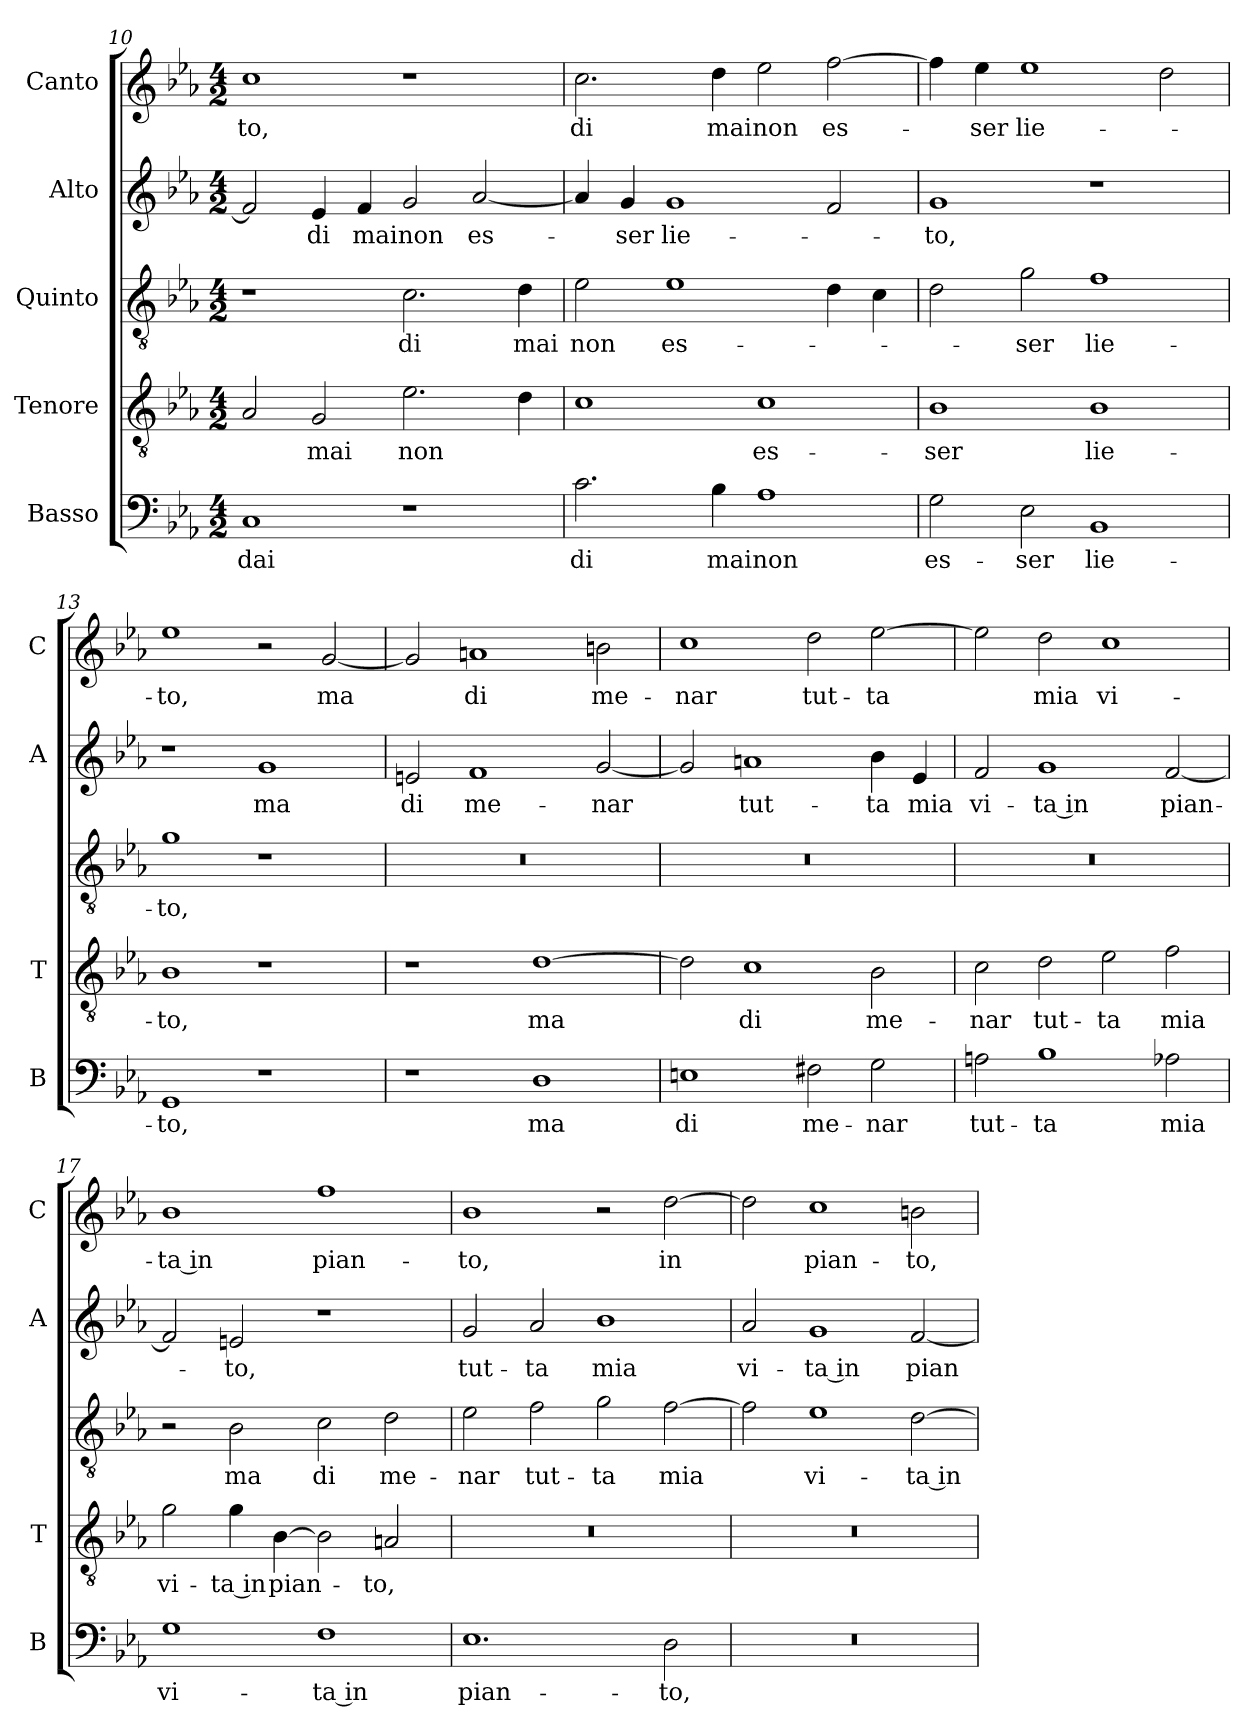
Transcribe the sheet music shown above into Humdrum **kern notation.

**kern	**text	**kern	**text	**kern	**text	**kern	**text	**kern	**text
*part5	*part5	*part4	*part4	*part3	*part3	*part2	*part2	*part1	*part1
*staff5	*staff5	*staff4	*staff4	*staff3	*staff3	*staff2	*staff2	*staff1	*staff1
*I"Basso	*	*I"Tenore	*	*I"Quinto	*	*I"Alto	*	*I"Canto	*
*I'B	*	*I'T	*	*	*	*I'A	*	*I'C	*
*clefF4	*	*clefGv2	*	*clefGv2	*	*clefG2	*	*clefG2	*
*k[b-e-a-]	*	*k[b-e-a-]	*	*k[b-e-a-]	*	*k[b-e-a-]	*	*k[b-e-a-]	*
*E-:	*	*E-:	*	*E-:	*	*E-:	*	*E-:	*
*M4/2	*	*M4/2	*	*M4/2	*	*M4/2	*	*M4/2	*
=10	=10	=10	=10	=10	=10	=10	=10	=10	=10
!	!LO:LY:b	!	!	!	!	!	!	!	!LO:LY:b
1C	dai	2A-/	.	1r	.	2f/]	.	1cc	-to,
!	!	!	!LO:LY:b	!	!	!	!LO:LY:b	!	!
.	.	2G/	mai	.	.	4e-/	di	.	.
!	!	!	!	!	!	!	!LO:LY:b	!	!
.	.	.	.	.	.	4f/	mai	.	.
!	!	!	!LO:LY:b	!	!LO:LY:b	!	!LO:LY:b	!	!
1r	.	2.e-\	non	2.c\	di	2g/	non	1r	.
!	!	!	!	!	!	!	!LO:LY:b	!	!
.	.	.	.	.	.	[2a-/	es-	.	.
!	!	!	!	!	!LO:LY:b	!	!	!	!
.	.	4d\	.	4d\	mai	.	.	.	.
=11	=11	=11	=11	=11	=11	=11	=11	=11	=11
!	!LO:LY:b	!	!	!	!LO:LY:b	!	!	!	!LO:LY:b
2.c\	di	1c	.	2e-\	non	4a-/]	.	2.cc\	di
!	!	!	!	!	!	!	!LO:LY:b	!	!
.	.	.	.	.	.	4g/	-ser	.	.
!	!	!	!	!	!LO:LY:b	!	!LO:LY:b	!	!
.	.	.	.	1e-	es-	1g	lie-	.	.
!	!LO:LY:b	!	!	!	!	!	!	!	!LO:LY:b
4B-\	mai	.	.	.	.	.	.	4dd\	mai
!	!LO:LY:b	!	!LO:LY:b	!	!	!	!	!	!LO:LY:b
1A-	non	1c	es-	.	.	.	.	2ee-\	non
!	!	!	!	!	!	!	!	!	!LO:LY:b
.	.	.	.	4d\	.	2f/	.	[2ff\	es-
.	.	.	.	4c\	.	.	.	.	.
=12	=12	=12	=12	=12	=12	=12	=12	=12	=12
!	!LO:LY:b	!	!LO:LY:b	!	!	!	!LO:LY:b	!	!
2G\	es-	1B-	-ser	2d\	.	1g	-to,	4ff\]	.
!	!	!	!	!	!	!	!	!	!LO:LY:b
.	.	.	.	.	.	.	.	4ee-\	-ser
!	!LO:LY:b	!	!	!	!LO:LY:b	!	!	!	!LO:LY:b
2E-\	-ser	.	.	2g\	-ser	.	.	1ee-	lie-
!	!LO:LY:b	!	!LO:LY:b	!	!LO:LY:b	!	!	!	!
1BB-	lie-	1B-	lie-	1f	lie-	1r	.	.	.
.	.	.	.	.	.	.	.	2dd\	.
!!LO:PB:g=z
=13	=13	=13	=13	=13	=13	=13	=13	=13	=13
!	!LO:LY:b	!	!LO:LY:b	!	!LO:LY:b	!	!	!	!LO:LY:b
1GG	-to,	1B-	-to,	1g	-to,	1r	.	1ee-	-to,
!	!	!	!	!	!	!	!LO:LY:b	!	!
1r	.	1r	.	1r	.	1g	ma	2r	.
!	!	!	!	!	!	!	!	!	!LO:LY:b
.	.	.	.	.	.	.	.	[2g/	ma
=14	=14	=14	=14	=14	=14	=14	=14	=14	=14
!	!	!	!	!	!	!	!LO:LY:b	!	!
1r	.	1r	.	0r	.	2en/	di	2g/]	.
!	!	!	!	!	!	!	!LO:LY:b	!	!LO:LY:b
.	.	.	.	.	.	1f	me-	1an	di
!	!LO:LY:b	!	!LO:LY:b	!	!	!	!	!	!
1D	ma	[1d	ma	.	.	.	.	.	.
!	!	!	!	!	!	!	!LO:LY:b	!	!LO:LY:b
.	.	.	.	.	.	[2g/	-nar	2bn\	me-
=15	=15	=15	=15	=15	=15	=15	=15	=15	=15
!	!LO:LY:b	!	!	!	!	!	!	!	!LO:LY:b
1En	di	2d\]	.	0r	.	2g/]	.	1cc	-nar
!	!	!	!LO:LY:b	!	!	!	!LO:LY:b	!	!
.	.	1c	di	.	.	1an	tut-	.	.
!	!LO:LY:b	!	!	!	!	!	!	!	!LO:LY:b
2F#X\	me-	.	.	.	.	.	.	2dd\	tut-
!	!LO:LY:b	!	!LO:LY:b	!	!	!	!LO:LY:b	!	!LO:LY:b
2G\	-nar	2B-\	me-	.	.	4b-\	-ta	[2ee-\	-ta
!	!	!	!	!	!	!	!LO:LY:b	!	!
.	.	.	.	.	.	4e-/	mia	.	.
=16	=16	=16	=16	=16	=16	=16	=16	=16	=16
!	!LO:LY:b	!	!LO:LY:b	!	!	!	!LO:LY:b	!	!
2An\	tut-	2c\	-nar	0r	.	2f/	vi-	2ee-\]	.
!	!LO:LY:b	!	!LO:LY:b	!	!	!	!LO:LY:b	!	!LO:LY:b
1B-	-ta	2d\	tut-	.	.	1g	-ta in	2dd\	mia
!	!	!	!LO:LY:b	!	!	!	!	!	!LO:LY:b
.	.	2e-\	-ta	.	.	.	.	1cc	vi-
!	!LO:LY:b	!	!LO:LY:b	!	!	!	!LO:LY:b	!	!
2A-X\	mia	2f\	mia	.	.	[2f/	pian-	.	.
=17	=17	=17	=17	=17	=17	=17	=17	=17	=17
!	!LO:LY:b	!	!LO:LY:b	!	!	!	!	!	!LO:LY:b
1G	vi-	2g\	vi-	2r	.	2f/]	.	1b-	-ta in
!	!	!	!LO:LY:b	!	!LO:LY:b	!	!LO:LY:b	!	!
.	.	4g\	-ta in	2B-\	ma	2en/	-to,	.	.
!	!	!	!LO:LY:b	!	!	!	!	!	!
.	.	[4B-\	pian-	.	.	.	.	.	.
!	!LO:LY:b	!	!	!	!LO:LY:b	!	!	!	!LO:LY:b
1F	-ta in	2B-\]	.	2c\	di	1r	.	1ff	pian-
!	!	!	!LO:LY:b	!	!LO:LY:b	!	!	!	!
.	.	2An/	-to,	2d\	me-	.	.	.	.
!!LO:LB:g=z
=18	=18	=18	=18	=18	=18	=18	=18	=18	=18
!	!LO:LY:b	!	!	!	!LO:LY:b	!	!LO:LY:b	!	!LO:LY:b
1.E-	pian-	0r	.	2e-\	-nar	2g/	tut-	1b-	-to,
!	!	!	!	!	!LO:LY:b	!	!LO:LY:b	!	!
.	.	.	.	2f\	tut-	2a-/	-ta	.	.
!	!	!	!	!	!LO:LY:b	!	!LO:LY:b	!	!
.	.	.	.	2g\	-ta	1b-	mia	2r	.
!	!LO:LY:b	!	!	!	!LO:LY:b	!	!	!	!LO:LY:b
2D\	-to,	.	.	[2f\	mia	.	.	[2dd\	in
=19	=19	=19	=19	=19	=19	=19	=19	=19	=19
!	!	!	!	!	!	!	!LO:LY:b	!	!
0r	.	0r	.	2f\]	.	2a-/	vi-	2dd\]	.
!	!	!	!	!	!LO:LY:b	!	!LO:LY:b	!	!LO:LY:b
.	.	.	.	1e-	vi-	1g	-ta in	1cc	pian-
!	!	!	!	!	!LO:LY:b	!	!LO:LY:b	!	!LO:LY:b
.	.	.	.	[2d\	-ta in	[2f/	pian-	2bn\	-to,
=	=	=	=	=	=	=	=	=	=
*-	*-	*-	*-	*-	*-	*-	*-	*-	*-
